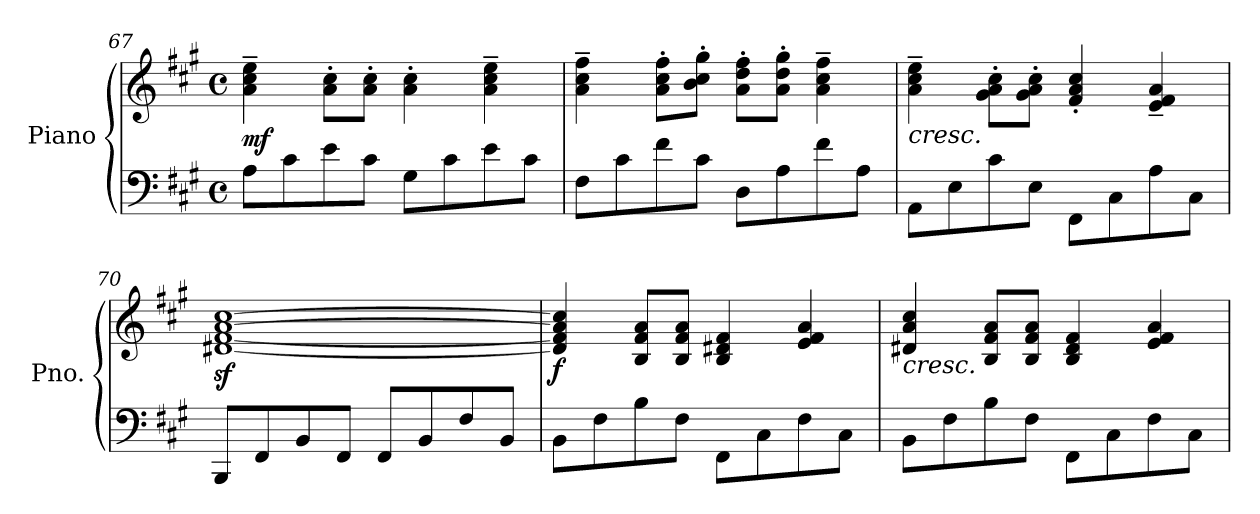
**kern	**kern	**dynam
*part1	*part1	*part1
*staff2	*staff1	*staff1/2
*I"Piano	*	*
*I'Pno.	*	*
*clefF4	*clefG2	*
*k[f#c#g#]	*k[f#c#g#]	*
*M4/4	*M4/4	*
*met(c)	*met(c)	*
=67	=67	=67
!	!	!LO:DY:b
8A\L	4a\~ 4cc#\~ 4ee\~	mf
8c#\	.	.
8e\	8a\' 8cc#\'L	.
8c#\J	8a\' 8cc#\'J	.
8G#\L	4a\' 4cc#\'	.
8c#\	.	.
8e\	4a\~ 4cc#\~ 4ee\~	.
8c#\J	.	.
!!LO:LB:g=z
=68	=68	=68
8F#\L	4a\~ 4cc#\~ 4ff#\~	.
8c#\	.	.
8f#\	8a\' 8cc#\' 8ff#\'L	.
8c#\J	8b\' 8cc#\' 8gg#\'J	.
8D\L	8a\' 8dd\' 8ff#\'L	.
8A\	8a\' 8dd\' 8gg#\'J	.
8f#\	4a\~ 4cc#\~ 4ff#\~	.
8A\J	.	.
=69	=69	=69
!	!LO:TX:b:i:t=cresc.	!
8AA\L	4a\~ 4cc#\~ 4ee\~	.
8E\	.	.
8c#\	8g#\' 8a\' 8cc#\'L	.
8E\J	8g#\' 8a\' 8cc#\'J	.
8FF#\L	4f#/' 4a/' 4cc#/'	.
8C#\	.	.
8A\	4e/~ 4f#/~ 4a/~	.
8C#\J	.	.
=70	=70	=70
8BBB/L	[1d#Xz< [1f#z< [1az< [1cc#z<	.
8FF#/	.	.
8BB/	.	.
8FF#/J	.	.
8FF#/L	.	.
8BB/	.	.
8F#/	.	.
8BB/J	.	.
=71	=71	=71
!	!	!LO:DY:b
8BB\L	4d#/] 4f#/] 4a/] 4cc#/]	f
8F#\	.	.
8B\	8B/ 8f#/ 8a/L	.
8F#\J	8B/ 8f#/ 8a/J	.
8FF#\L	4B/ 4d#X/ 4f#/	.
8C#\	.	.
8F#\	4e/ 4f#/ 4a/	.
8C#\J	.	.
!!LO:LB:g=z
=72	=72	=72
!	!LO:TX:b:i:t=cresc.	!
8BB\L	4d#X/ 4a/ 4cc#/	.
8F#\	.	.
8B\	8B/ 8f#/ 8a/L	.
8F#\J	8B/ 8f#/ 8a/J	.
8FF#\L	4B/ 4d#/ 4f#/	.
8C#\	.	.
8F#\	4e/ 4f#/ 4a/	.
8C#\J	.	.
=	=	=
*-	*-	*-
